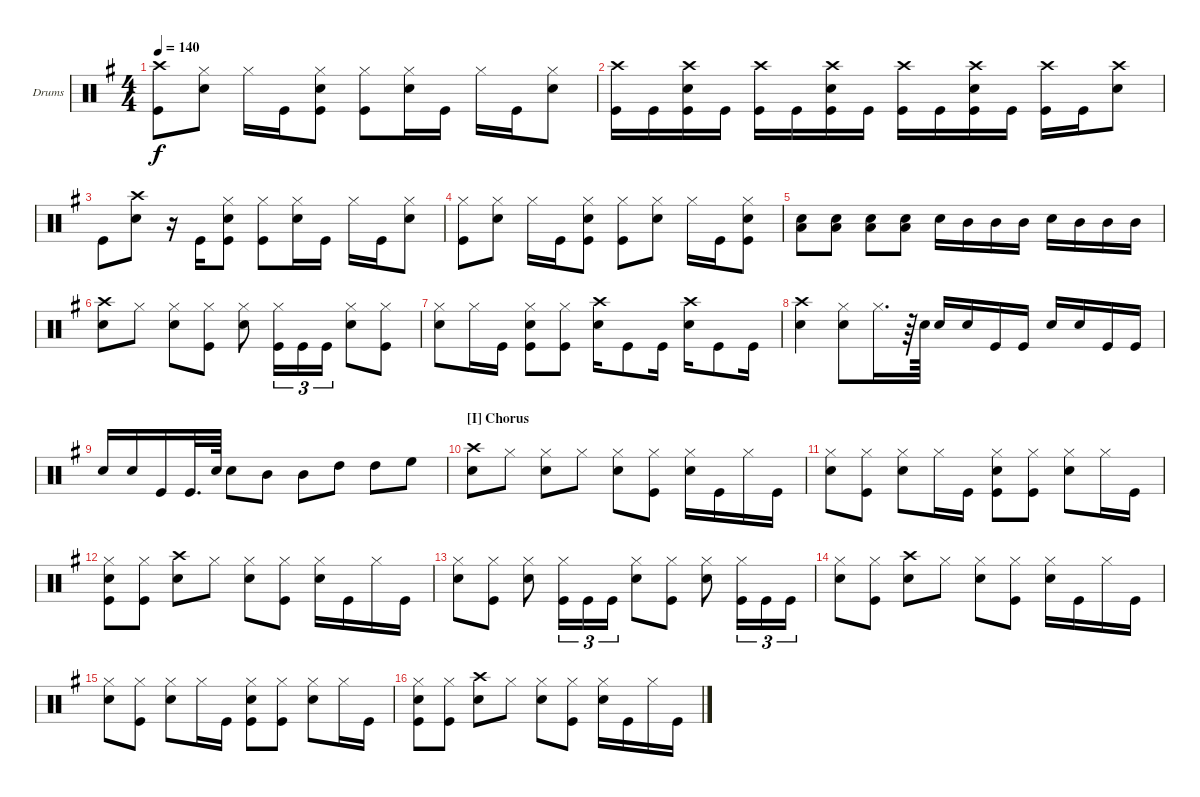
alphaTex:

\bracketExtendMode groupsimilarinstruments
\firstSystemTrackNameOrientation horizontal
\otherSystemsTrackNameOrientation horizontal
\track ("Drumkit" "Drums") {instrument percussion}
\staff {score}
\articulation defaults
\ts (4 4)
\tempo 140
\clef neutral
\scale
1.04288
\ks g
("Kick (hit)" "Crash high (hit)").8{dy f} ("Snare (hit) 2" "Hi-Hat (closed)").8 "Hi-Hat (closed)".16 "Kick (hit)".16 ("Kick (hit)" "Snare (hit) 2" "Hi-Hat (closed)").8 ("Kick (hit)" "Hi-Hat (closed)").8 ("Snare (hit) 2" "Hi-Hat (closed)").16 "Kick (hit)".16 "Hi-Hat (closed)".16 "Kick (hit)".16 ("Snare (hit) 2" "Hi-Hat (closed)").8 |
\scale
0.957125 ("Crash high (hit)" "Kick (hit)").16 "Kick (hit)".16 ("Snare (hit) 2" "Crash high (hit)" "Kick (hit)").16 "Kick (hit)".16 ("Crash high (hit)" "Kick (hit)").16 "Kick (hit)".16 ("Snare (hit) 2" "Crash high (hit)" "Kick (hit)").16 "Kick (hit)".16 ("Crash high (hit)" "Kick (hit)").16 "Kick (hit)".16 ("Snare (hit) 2" "Crash high (hit)" "Kick (hit)").16 "Kick (hit)".16 ("Crash high (hit)" "Kick (hit)").16 "Kick (hit)".16 ("Snare (hit) 2" "Crash high (hit)").8 |
\scale
1.04288 "Kick (hit)".8 ("Snare (hit) 2" "Crash high (hit)").8 r.16 "Kick (hit)".16 ("Kick (hit)" "Hi-Hat (closed)" "Snare (hit) 2").8 ("Kick (hit)" "Hi-Hat (closed)").8 ("Snare (hit) 2" "Hi-Hat (closed)").16 "Kick (hit)".16 "Hi-Hat (closed)".16 "Kick (hit)".16 ("Snare (hit) 2" "Hi-Hat (closed)").8 |
\scale
0.957125 ("Hi-Hat (closed)" "Kick (hit)").8 ("Snare (hit) 2" "Hi-Hat (closed)").8 "Hi-Hat (closed)".16 "Kick (hit)".16 ("Snare (hit) 2" "Hi-Hat (closed)" "Kick (hit)").8 ("Hi-Hat (closed)" "Kick (hit)").8 ("Snare (hit) 2" "Hi-Hat (closed)").8 "Hi-Hat (closed)".16 "Kick (hit)".16 ("Snare (hit) 2" "Hi-Hat (closed)" "Kick (hit)").8 |
\scale
1.04288 ("Low Tom (hit)" "Snare (hit) 2").8 ("Low Tom (hit)" "Snare (hit) 2").8 ("Low Tom (hit)" "Snare (hit) 2").8 ("Low Tom (hit)" "Snare (hit) 2").8 "Snare (hit) 2".16 "Mid Tom (hit)".16 "Mid Tom (hit)".16 "Mid Tom (hit)".16 "Snare (hit) 2".16 "Mid Tom (hit)".16 "Mid Tom (hit)".16 "Mid Tom (hit)".16 |
\scale
0.957125 ("Snare (hit) 2" "Crash high (hit)").8 "Hi-Hat (closed)".8 ("Snare (hit) 2" "Hi-Hat (closed)").8 ("Kick (hit)" "Hi-Hat (closed)").8 ("Hi-Hat (closed)" "Snare (hit) 2").8 ("Hi-Hat (closed)" "Kick (hit)").16{tu (3 2)} "Kick (hit)".16{tu (3 2)} "Kick (hit)".16{tu (3 2)} ("Hi-Hat (closed)" "Snare (hit) 2").8 ("Kick (hit)" "Hi-Hat (closed)").8 |
\scale
1.04288 ("Snare (hit) 2" "Hi-Hat (closed)").8 "Hi-Hat (closed)".16 "Kick (hit)".16 ("Kick (hit)" "Snare (hit) 2" "Hi-Hat (closed)").8 ("Kick (hit)" "Hi-Hat (closed)").8 ("Snare (hit) 2" "Crash high (hit)").16 "Kick (hit)".8 "Kick (hit)".16 ("Snare (hit) 2" "Crash high (hit)").16 "Kick (hit)".8 "Kick (hit)".16 |
\scale
0.957125 ("Snare (hit) 2" "Crash high (hit)").4 ("Snare (hit) 2" "Hi-Hat (closed)").8 "Hi-Hat (closed)".16{d} r.64 "Snare (hit) 2".64 "Snare (hit) 2".16 "Snare (hit) 2".16 "Kick (hit)".16 "Kick (hit)".16 "Snare (hit) 2".16 "Snare (hit) 2".16 "Kick (hit)".16 "Kick (hit)".16 |
\scale
1.04288 "Snare (hit) 2".16 "Snare (hit) 2".16 "Kick (hit)".16 "Kick (hit)".32{d} "Snare (hit) 2".64 "Snare (hit) 2".8 "Mid Tom (hit)".8 "Mid Tom (hit)".8 "High Tom (hit)".8 "High Tom (hit)".8 "High Floor Tom (hit)".8 |
\section ("I" "Chorus")
\scale
0.957125 ("Crash high (hit)" "Snare (hit) 2").8 "Hi-Hat (closed)".8 ("Snare (hit) 2" "Hi-Hat (closed)").8 "Hi-Hat (closed)".8 ("Snare (hit) 2" "Hi-Hat (closed)").8 ("Kick (hit)" "Hi-Hat (closed)").8 ("Snare (hit) 2" "Hi-Hat (closed)").16 "Kick (hit)".16 "Hi-Hat (closed)".16 "Kick (hit)".16 |
\scale
1.04288 ("Hi-Hat (closed)" "Snare (hit) 2").8 ("Kick (hit)" "Hi-Hat (closed)").8 ("Snare (hit) 2" "Hi-Hat (closed)").8 "Hi-Hat (closed)".16 "Kick (hit)".16 ("Kick (hit)" "Snare (hit) 2" "Hi-Hat (closed)").8 ("Kick (hit)" "Hi-Hat (closed)").8 ("Snare (hit) 2" "Hi-Hat (closed)").8 "Hi-Hat (closed)".16 "Kick (hit)".16 |
\scale
0.957125 ("Hi-Hat (closed)" "Snare (hit) 2" "Kick (hit)").8 ("Hi-Hat (closed)" "Kick (hit)").8 ("Crash high (hit)" "Snare (hit) 2").8 "Hi-Hat (closed)".8 ("Snare (hit) 2" "Hi-Hat (closed)").8 ("Hi-Hat (closed)" "Kick (hit)").8 ("Snare (hit) 2" "Hi-Hat (closed)").16 "Kick (hit)".16 "Hi-Hat (closed)".16 "Kick (hit)".16 |
\scale
1.04288 ("Hi-Hat (closed)" "Snare (hit) 2").8 ("Kick (hit)" "Hi-Hat (closed)").8 ("Snare (hit) 2" "Hi-Hat (closed)").8 ("Hi-Hat (closed)" "Kick (hit)").16{tu (3 2)} "Kick (hit)".16{tu (3 2)} "Kick (hit)".16{tu (3 2)} ("Snare (hit) 2" "Hi-Hat (closed)").8 ("Kick (hit)" "Hi-Hat (closed)").8 ("Snare (hit) 2" "Hi-Hat (closed)").8 ("Hi-Hat (closed)" "Kick (hit)").16{tu (3 2)} "Kick (hit)".16{tu (3 2)} "Kick (hit)".16{tu (3 2)} |
\scale
0.957125 ("Hi-Hat (closed)" "Snare (hit) 2").8 ("Kick (hit)" "Hi-Hat (closed)").8 ("Crash high (hit)" "Snare (hit) 2").8 "Hi-Hat (closed)".8 ("Snare (hit) 2" "Hi-Hat (closed)").8 ("Hi-Hat (closed)" "Kick (hit)").8 ("Snare (hit) 2" "Hi-Hat (closed)").16 "Kick (hit)".16 "Hi-Hat (closed)".16 "Kick (hit)".16 |
\scale
1.04288 ("Hi-Hat (closed)" "Snare (hit) 2").8 ("Kick (hit)" "Hi-Hat (closed)").8 ("Snare (hit) 2" "Hi-Hat (closed)").8 "Hi-Hat (closed)".16 "Kick (hit)".16 ("Kick (hit)" "Snare (hit) 2" "Hi-Hat (closed)").8 ("Kick (hit)" "Hi-Hat (closed)").8 ("Snare (hit) 2" "Hi-Hat (closed)").8 "Hi-Hat (closed)".16 "Kick (hit)".16 |
\scale
0.957125 ("Hi-Hat (closed)" "Snare (hit) 2" "Kick (hit)").8 ("Hi-Hat (closed)" "Kick (hit)").8 ("Crash high (hit)" "Snare (hit) 2").8 "Hi-Hat (closed)".8 ("Snare (hit) 2" "Hi-Hat (closed)").8 ("Hi-Hat (closed)" "Kick (hit)").8 ("Snare (hit) 2" "Hi-Hat (closed)").16 "Kick (hit)".16 "Hi-Hat (closed)".16 "Kick (hit)".16
